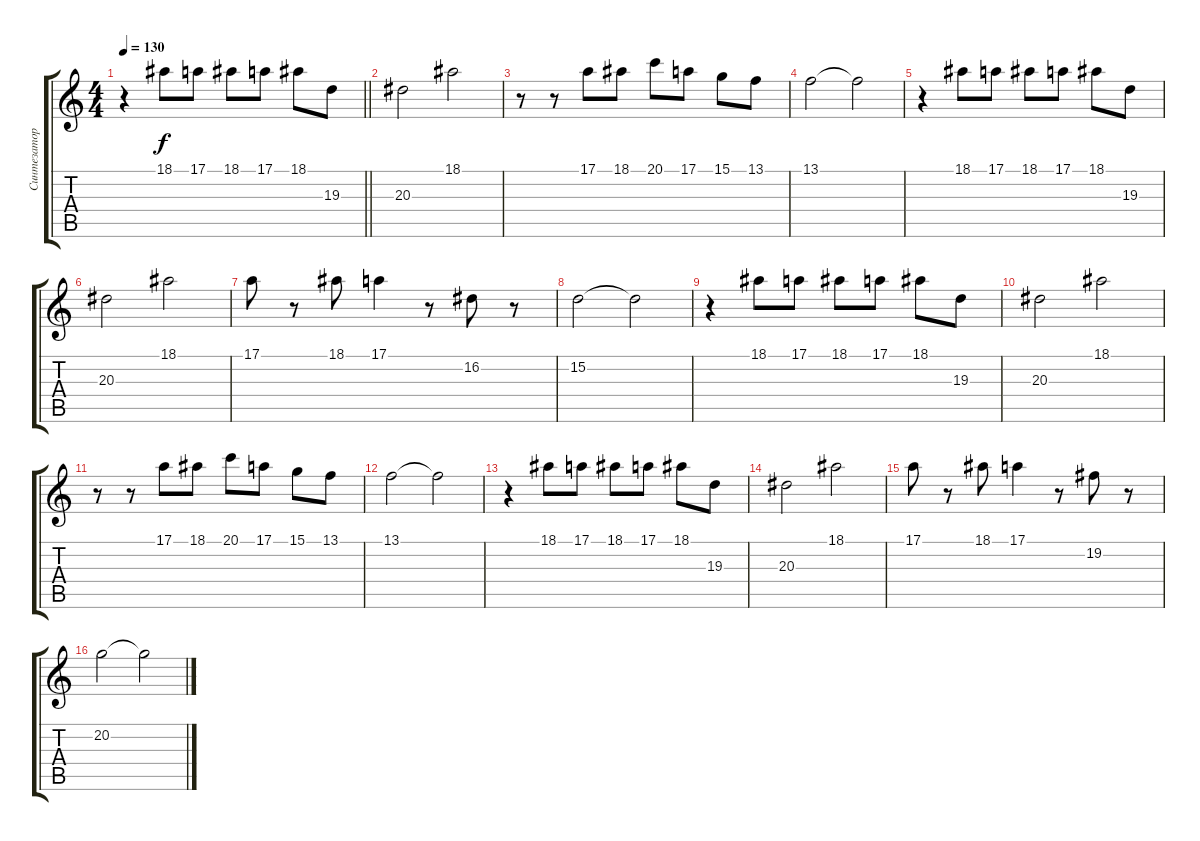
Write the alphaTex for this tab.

\track ("Синтезатор" "Синтезатор") {instrument panflute}
\staff {score tabs}
\tuning (E4 B3 G3 D3 A2 E2) {hide}
\ts (4 4)
\tempo 130
\clef g2
\barLineRight lightlight
\ks c
r.4{dy f} 18.1.8 17.1.8 18.1.8 17.1.8 18.1.8 19.3.8 |
20.3.2 18.1.2 |
r.8 r.8 17.1.8 18.1.8 20.1.8 17.1.8 15.1.8 13.1.8 |
13.1.2 13.1{t}.2 |
r.4 18.1.8 17.1.8 18.1.8 17.1.8 18.1.8 19.3.8 |
20.3.2 18.1.2 |
17.1.8 r.8 18.1.8 17.1.4 r.8 16.2.8 r.8 |
15.2.2 15.2{t}.2 |
r.4 18.1.8 17.1.8 18.1.8 17.1.8 18.1.8 19.3.8 |
20.3.2 18.1.2 |
r.8 r.8 17.1.8 18.1.8 20.1.8 17.1.8 15.1.8 13.1.8 |
13.1.2 13.1{t}.2 |
r.4 18.1.8 17.1.8 18.1.8 17.1.8 18.1.8 19.3.8 |
20.3.2 18.1.2 |
17.1.8 r.8 18.1.8 17.1.4 r.8 19.2.8 r.8 |
20.2.2 20.2{t}.2
